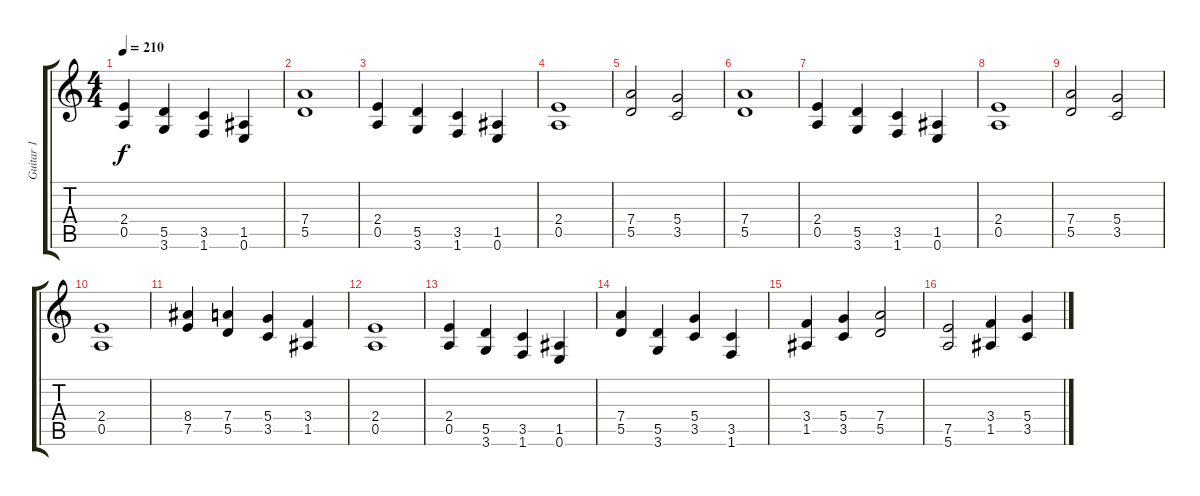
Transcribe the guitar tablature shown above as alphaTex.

\track ("Guitar 1" "Guitar 1") {instrument distortionguitar}
\staff {score tabs}
\tuning (E4 B3 G3 D3 A2 E2) {hide}
\ts (4 4)
\tempo 210
\clef g2
\ks c
(2.4 0.5).4{dy f} (5.5 3.6).4 (3.5 1.6).4 (1.5 0.6).4 |
(7.4 5.5).1 |
(2.4 0.5).4 (5.5 3.6).4 (3.5 1.6).4 (1.5 0.6).4 |
(2.4 0.5).1 |
(7.4 5.5).2 (5.4 3.5).2 |
(7.4 5.5).1 |
(2.4 0.5).4 (5.5 3.6).4 (3.5 1.6).4 (1.5 0.6).4 |
(2.4 0.5).1 |
(7.4 5.5).2 (5.4 3.5).2 |
(2.4 0.5).1 |
(8.4 7.5).4 (7.4 5.5).4 (5.4 3.5).4 (3.4 1.5).4 |
(2.4 0.5).1 |
(2.4 0.5).4 (5.5 3.6).4 (3.5 1.6).4 (1.5 0.6).4 |
(7.4 5.5).4 (5.5 3.6).4 (5.4 3.5).4 (3.5 1.6).4 |
(3.4 1.5).4 (5.4 3.5).4 (7.4 5.5).2 |
(7.5 5.6).2 (3.4 1.5).4 (5.4 3.5).4
